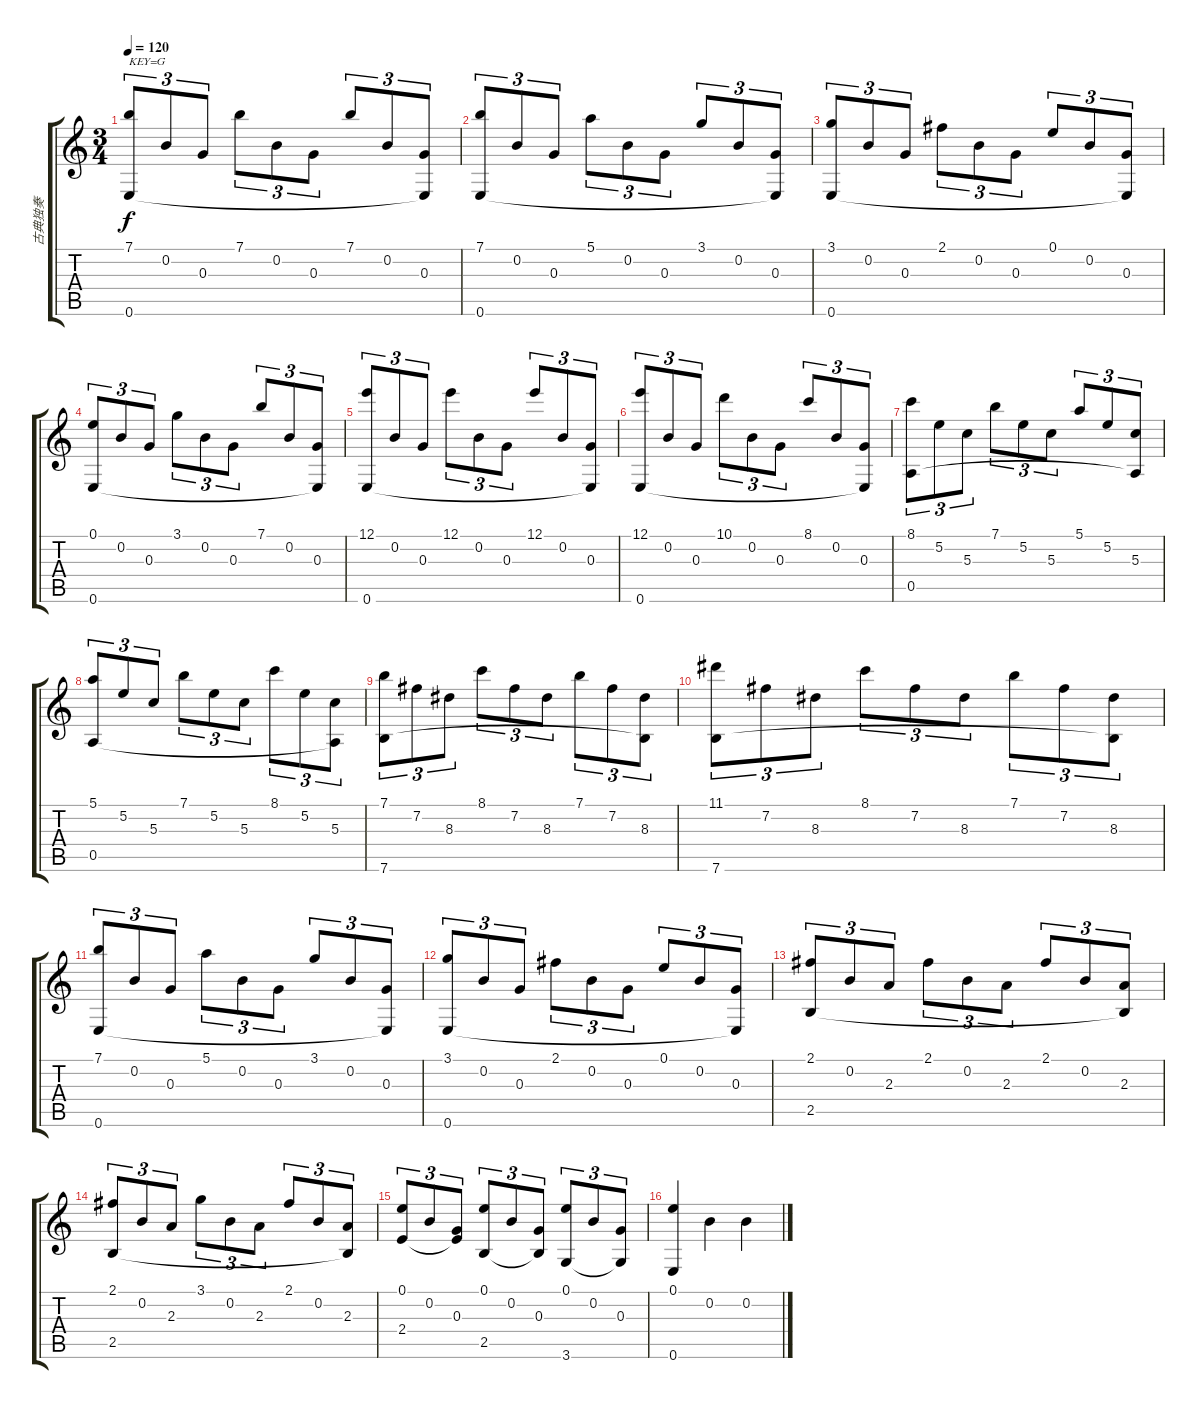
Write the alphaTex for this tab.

\track ("古典独奏" "古典独奏") {instrument acousticguitarnylon}
\staff {score tabs}
\tuning (E4 B3 G3 D3 A2 E2) {hide}
\ts (3 4)
\tempo 120
\clef g2
\ks c
(7.1 0.6).8{tu (3 2) txt "KEY=G" dy f instrument acousticguitarnylon} 0.2.8{tu (3 2)} 0.3.8{tu (3 2)} 7.1.8{tu (3 2)} 0.2.8{tu (3 2)} 0.3.8{tu (3 2)} 7.1.8{tu (3 2)} 0.2.8{tu (3 2)} (0.3 0.6{t}).8{tu (3 2)} |
(7.1 0.6).8{tu (3 2)} 0.2.8{tu (3 2)} 0.3.8{tu (3 2)} 5.1.8{tu (3 2)} 0.2.8{tu (3 2)} 0.3.8{tu (3 2)} 3.1.8{tu (3 2)} 0.2.8{tu (3 2)} (0.3 0.6{t}).8{tu (3 2)} |
(3.1 0.6).8{tu (3 2)} 0.2.8{tu (3 2)} 0.3.8{tu (3 2)} 2.1.8{tu (3 2)} 0.2.8{tu (3 2)} 0.3.8{tu (3 2)} 0.1.8{tu (3 2)} 0.2.8{tu (3 2)} (0.3 0.6{t}).8{tu (3 2)} |
(0.1 0.6).8{tu (3 2)} 0.2.8{tu (3 2)} 0.3.8{tu (3 2)} 3.1.8{tu (3 2)} 0.2.8{tu (3 2)} 0.3.8{tu (3 2)} 7.1.8{tu (3 2)} 0.2.8{tu (3 2)} (0.3 0.6{t}).8{tu (3 2)} |
(12.1 0.6).8{tu (3 2)} 0.2.8{tu (3 2)} 0.3.8{tu (3 2)} 12.1.8{tu (3 2)} 0.2.8{tu (3 2)} 0.3.8{tu (3 2)} 12.1.8{tu (3 2)} 0.2.8{tu (3 2)} (0.3 0.6{t}).8{tu (3 2)} |
(12.1 0.6).8{tu (3 2)} 0.2.8{tu (3 2)} 0.3.8{tu (3 2)} 10.1.8{tu (3 2)} 0.2.8{tu (3 2)} 0.3.8{tu (3 2)} 8.1.8{tu (3 2)} 0.2.8{tu (3 2)} (0.3 0.6{t}).8{tu (3 2)} |
(8.1 0.5).8{tu (3 2)} 5.2.8{tu (3 2)} 5.3.8{tu (3 2)} 7.1.8{tu (3 2)} 5.2.8{tu (3 2)} 5.3.8{tu (3 2)} 5.1.8{tu (3 2)} 5.2.8{tu (3 2)} (5.3 0.5{t}).8{tu (3 2)} |
(5.1 0.5).8{tu (3 2)} 5.2.8{tu (3 2)} 5.3.8{tu (3 2)} 7.1.8{tu (3 2)} 5.2.8{tu (3 2)} 5.3.8{tu (3 2)} 8.1.8{tu (3 2)} 5.2.8{tu (3 2)} (5.3 0.5{t}).8{tu (3 2)} |
(7.1 7.6).8{tu (3 2)} 7.2.8{tu (3 2)} 8.3.8{tu (3 2)} 8.1.8{tu (3 2)} 7.2.8{tu (3 2)} 8.3.8{tu (3 2)} 7.1.8{tu (3 2)} 7.2.8{tu (3 2)} (8.3 7.6{t}).8{tu (3 2)} |
(11.1 7.6).8{tu (3 2)} 7.2.8{tu (3 2)} 8.3.8{tu (3 2)} 8.1.8{tu (3 2)} 7.2.8{tu (3 2)} 8.3.8{tu (3 2)} 7.1.8{tu (3 2)} 7.2.8{tu (3 2)} (8.3 7.6{t}).8{tu (3 2)} |
(7.1 0.6).8{tu (3 2)} 0.2.8{tu (3 2)} 0.3.8{tu (3 2)} 5.1.8{tu (3 2)} 0.2.8{tu (3 2)} 0.3.8{tu (3 2)} 3.1.8{tu (3 2)} 0.2.8{tu (3 2)} (0.3 0.6{t}).8{tu (3 2)} |
(3.1 0.6).8{tu (3 2)} 0.2.8{tu (3 2)} 0.3.8{tu (3 2)} 2.1.8{tu (3 2)} 0.2.8{tu (3 2)} 0.3.8{tu (3 2)} 0.1.8{tu (3 2)} 0.2.8{tu (3 2)} (0.3 0.6{t}).8{tu (3 2)} |
(2.1 2.5).8{tu (3 2)} 0.2.8{tu (3 2)} 2.3.8{tu (3 2)} 2.1.8{tu (3 2)} 0.2.8{tu (3 2)} 2.3.8{tu (3 2)} 2.1.8{tu (3 2)} 0.2.8{tu (3 2)} (2.3 2.5{t}).8{tu (3 2)} |
(2.1 2.5).8{tu (3 2)} 0.2.8{tu (3 2)} 2.3.8{tu (3 2)} 3.1.8{tu (3 2)} 0.2.8{tu (3 2)} 2.3.8{tu (3 2)} 2.1.8{tu (3 2)} 0.2.8{tu (3 2)} (2.3 2.5{t}).8{tu (3 2)} |
(0.1 2.4).8{tu (3 2)} 0.2.8{tu (3 2)} (0.3 2.4{t}).8{tu (3 2)} (0.1 2.5).8{tu (3 2)} 0.2.8{tu (3 2)} (0.3 2.5{t}).8{tu (3 2)} (0.1 3.6).8{tu (3 2)} 0.2.8{tu (3 2)} (0.3 3.6{t}).8{tu (3 2)} |
(0.1 0.6).4 0.2.4 0.2.4
